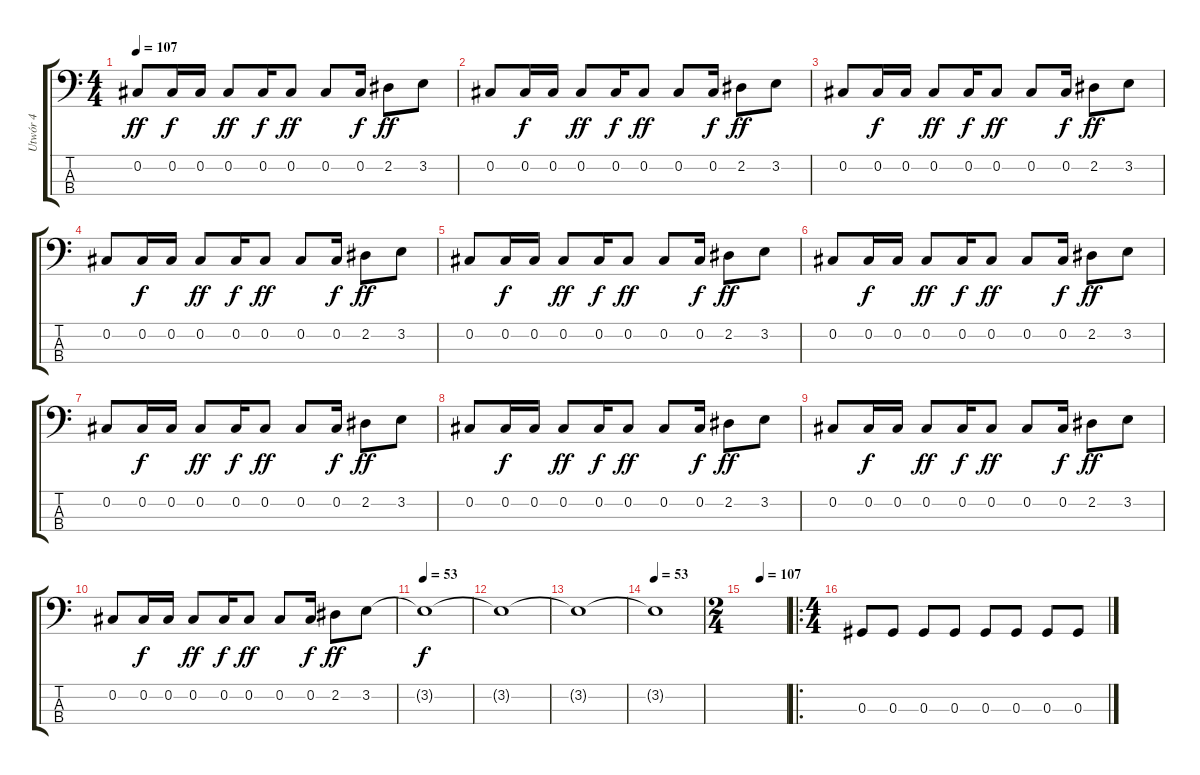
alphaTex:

\track ("Utwór 4" "Utwór 4") {instrument electricbasspick}
\staff {score tabs}
\tuning (Gb2 Db2 Ab1 Db1) {hide}
\ts (4 4)
\tempo 107
\clef f4
\ks c
0.2.8{dy ff} 0.2.16{dy f} 0.2.16 0.2.8{dy ff} 0.2.16{dy f} 0.2.8{dy ff} 0.2.8 0.2.16{dy f} 2.2.8{dy ff} 3.2.8 |
0.2.8 0.2.16{dy f} 0.2.16 0.2.8{dy ff} 0.2.16{dy f} 0.2.8{dy ff} 0.2.8 0.2.16{dy f} 2.2.8{dy ff} 3.2.8 |
0.2.8 0.2.16{dy f} 0.2.16 0.2.8{dy ff} 0.2.16{dy f} 0.2.8{dy ff} 0.2.8 0.2.16{dy f} 2.2.8{dy ff} 3.2.8 |
0.2.8 0.2.16{dy f} 0.2.16 0.2.8{dy ff} 0.2.16{dy f} 0.2.8{dy ff} 0.2.8 0.2.16{dy f} 2.2.8{dy ff} 3.2.8 |
0.2.8 0.2.16{dy f} 0.2.16 0.2.8{dy ff} 0.2.16{dy f} 0.2.8{dy ff} 0.2.8 0.2.16{dy f} 2.2.8{dy ff} 3.2.8 |
0.2.8 0.2.16{dy f} 0.2.16 0.2.8{dy ff} 0.2.16{dy f} 0.2.8{dy ff} 0.2.8 0.2.16{dy f} 2.2.8{dy ff} 3.2.8 |
0.2.8 0.2.16{dy f} 0.2.16 0.2.8{dy ff} 0.2.16{dy f} 0.2.8{dy ff} 0.2.8 0.2.16{dy f} 2.2.8{dy ff} 3.2.8 |
0.2.8 0.2.16{dy f} 0.2.16 0.2.8{dy ff} 0.2.16{dy f} 0.2.8{dy ff} 0.2.8 0.2.16{dy f} 2.2.8{dy ff} 3.2.8 |
0.2.8 0.2.16{dy f} 0.2.16 0.2.8{dy ff} 0.2.16{dy f} 0.2.8{dy ff} 0.2.8 0.2.16{dy f} 2.2.8{dy ff} 3.2.8 |
0.2.8 0.2.16{dy f} 0.2.16 0.2.8{dy ff} 0.2.16{dy f} 0.2.8{dy ff} 0.2.8 0.2.16{dy f} 2.2.8{dy ff} 3.2.8 |
\tempo 53
3.2{t}.1{dy f} |
3.2{t}.1 |
3.2{t}.1 |
\tempo 53
3.2{t}.1 |
\ts (2 4)
\tempo (107 0.375)
|
\ro
\ts (4 4)
0.3.8 0.3.8 0.3.8 0.3.8 0.3.8 0.3.8 0.3.8 0.3.8
